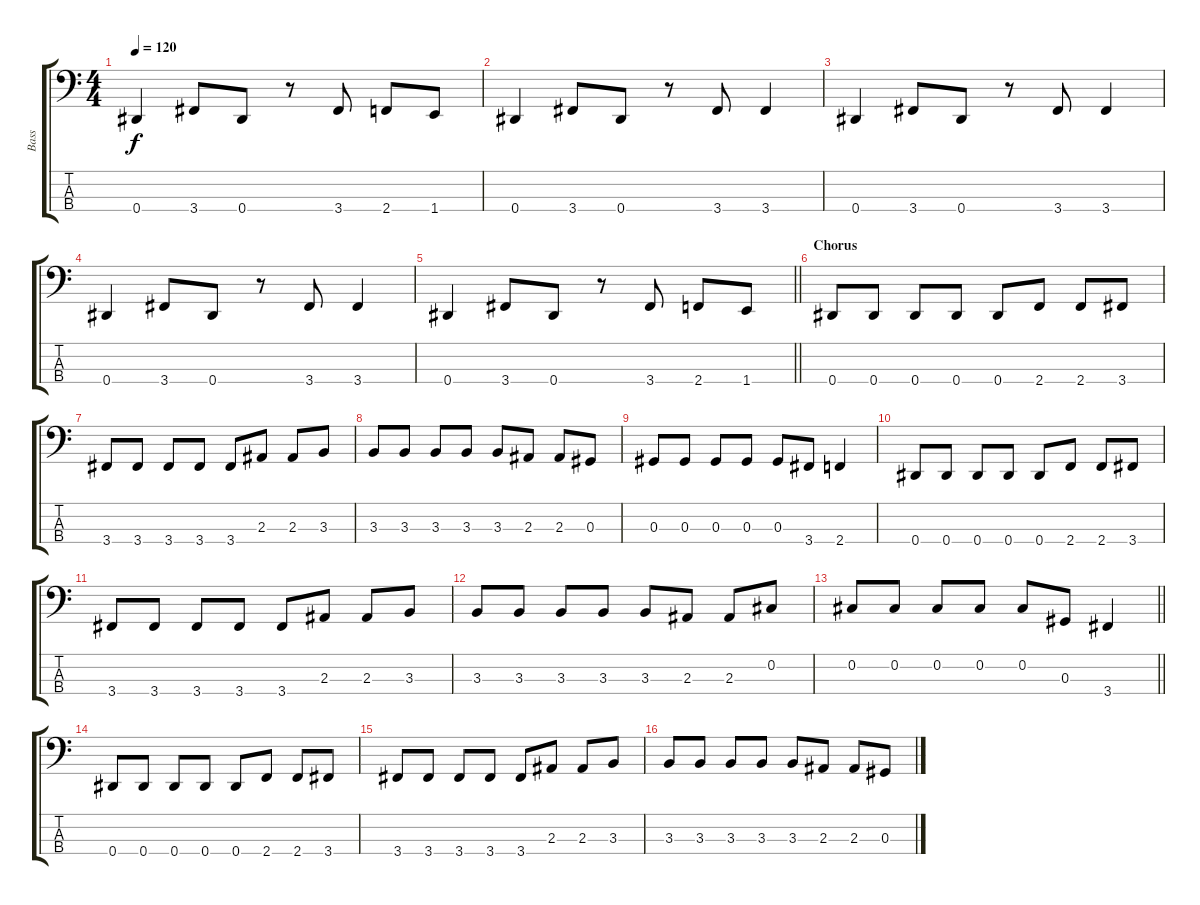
\track ("Bass" "Bass") {instrument electricbassfinger}
\staff {score tabs}
\tuning (Gb2 Db2 Ab1 Eb1) {hide}
\ts (4 4)
\tempo 120
\clef f4
\ks c
0.4.4{dy f} 3.4.8 0.4.8 r.8 3.4.8 2.4.8 1.4.8 |
0.4.4 3.4.8 0.4.8 r.8 3.4.8 3.4.4 |
0.4.4 3.4.8 0.4.8 r.8 3.4.8 3.4.4 |
0.4.4 3.4.8 0.4.8 r.8 3.4.8 3.4.4 |
\barLineRight lightlight
0.4.4 3.4.8 0.4.8 r.8 3.4.8 2.4.8 1.4.8 |
\section ("" "Chorus")
0.4.8 0.4.8 0.4.8 0.4.8 0.4.8 2.4.8 2.4.8 3.4.8 |
3.4.8 3.4.8 3.4.8 3.4.8 3.4.8 2.3.8 2.3.8 3.3.8 |
3.3.8 3.3.8 3.3.8 3.3.8 3.3.8 2.3.8 2.3.8 0.3.8 |
0.3.8 0.3.8 0.3.8 0.3.8 0.3.8 3.4.8 2.4.4 |
0.4.8 0.4.8 0.4.8 0.4.8 0.4.8 2.4.8 2.4.8 3.4.8 |
3.4.8 3.4.8 3.4.8 3.4.8 3.4.8 2.3.8 2.3.8 3.3.8 |
3.3.8 3.3.8 3.3.8 3.3.8 3.3.8 2.3.8 2.3.8 0.2.8 |
\barLineRight lightlight
0.2.8 0.2.8 0.2.8 0.2.8 0.2.8 0.3.8 3.4.4 |
0.4.8 0.4.8 0.4.8 0.4.8 0.4.8 2.4.8 2.4.8 3.4.8 |
3.4.8 3.4.8 3.4.8 3.4.8 3.4.8 2.3.8 2.3.8 3.3.8 |
3.3.8 3.3.8 3.3.8 3.3.8 3.3.8 2.3.8 2.3.8 0.3.8
